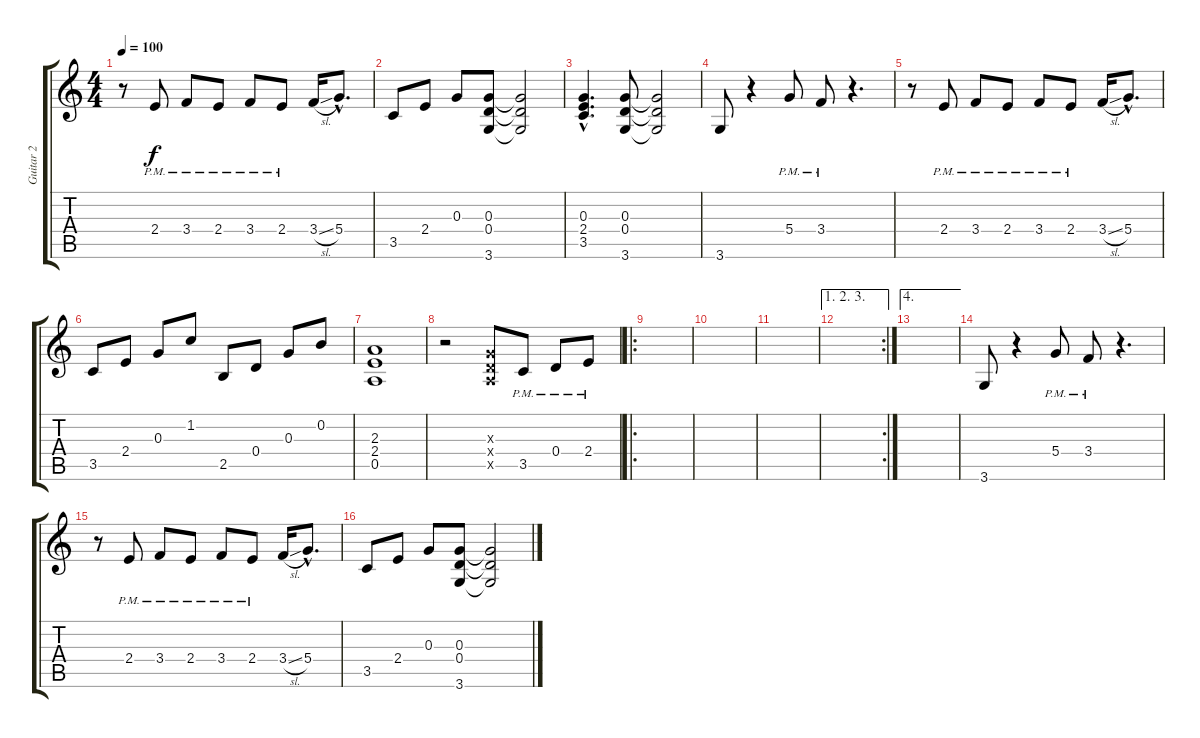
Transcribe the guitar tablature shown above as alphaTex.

\track ("Guitar 2" "Guitar 2") {instrument distortionguitar}
\staff {score tabs}
\tuning (E4 B3 G3 D3 A2 E2) {hide}
\ts (4 4)
\tempo 100
\clef g2
\ks c
r.8{dy f} 2.4{pm}.8 3.4{pm}.8 2.4{pm}.8 3.4{pm}.8 2.4{pm}.8 3.4{sl}.16 5.4{hac}.8{d} |
3.5.8 2.4.8 0.3.8 (0.3 0.4 3.6).8 (0.3{t} 0.4{t} 3.6{t}).2 |
(0.3{hac} 2.4{hac} 3.5{hac}).4{d} (0.3 0.4 3.6).8 (0.3{t} 0.4{t} 3.6{t}).2 |
3.6.8 r.4 5.4{pm}.8 3.4{pm}.8 r.4{d} |
r.8 2.4{pm}.8 3.4{pm}.8 2.4{pm}.8 3.4{pm}.8 2.4{pm}.8 3.4{sl}.16 5.4{hac}.8{d} |
3.5.8 2.4.8 0.3.8 1.2.8 2.5.8 0.4.8 0.3.8 0.2.8 |
(2.3 2.4 0.5).1 |
r.2 (0.3{x} 0.4{x} 0.5{x}).8 3.5{pm}.8 0.4{pm}.8 2.4{pm}.8 |
\ro
|
|
|
\ae (1 2 3)
\rc 2
|
\ae 4
|
3.6.8 r.4 5.4{pm}.8 3.4{pm}.8 r.4{d} |
r.8 2.4{pm}.8 3.4{pm}.8 2.4{pm}.8 3.4{pm}.8 2.4{pm}.8 3.4{sl}.16 5.4{hac}.8{d} |
3.5.8 2.4.8 0.3.8 (0.3 0.4 3.6).8 (0.3{t} 0.4{t} 3.6{t}).2
